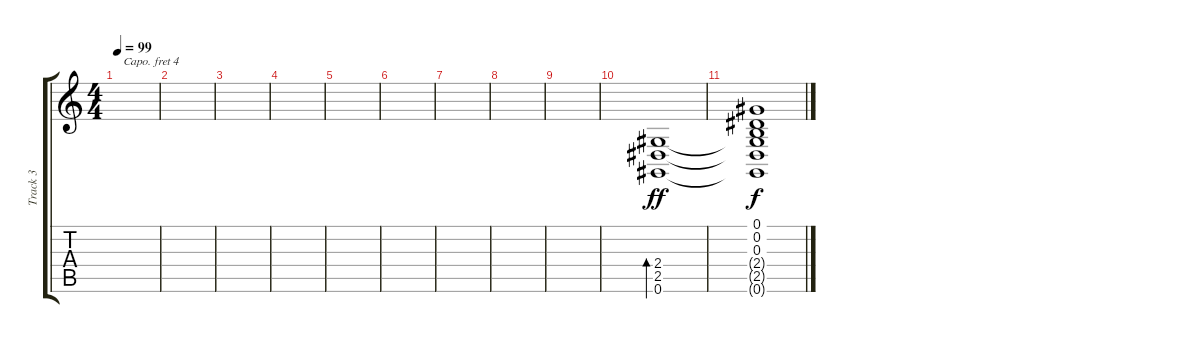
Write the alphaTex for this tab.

\track ("Track 3" "Track 3") {instrument orchestralharp}
\staff {score tabs}
\capo 4
\tuning (E4 B3 G3 D3 A2 E2) {hide}
\ts (4 4)
\tempo 99
\clef g2
\ks c
|
|
|
|
|
|
|
|
|
(2.4 2.5 0.6).1{bd 480 dy ff} |
(0.1 0.2 0.3 2.4{t} 2.5{t} 0.6{t}).1{dy f}
